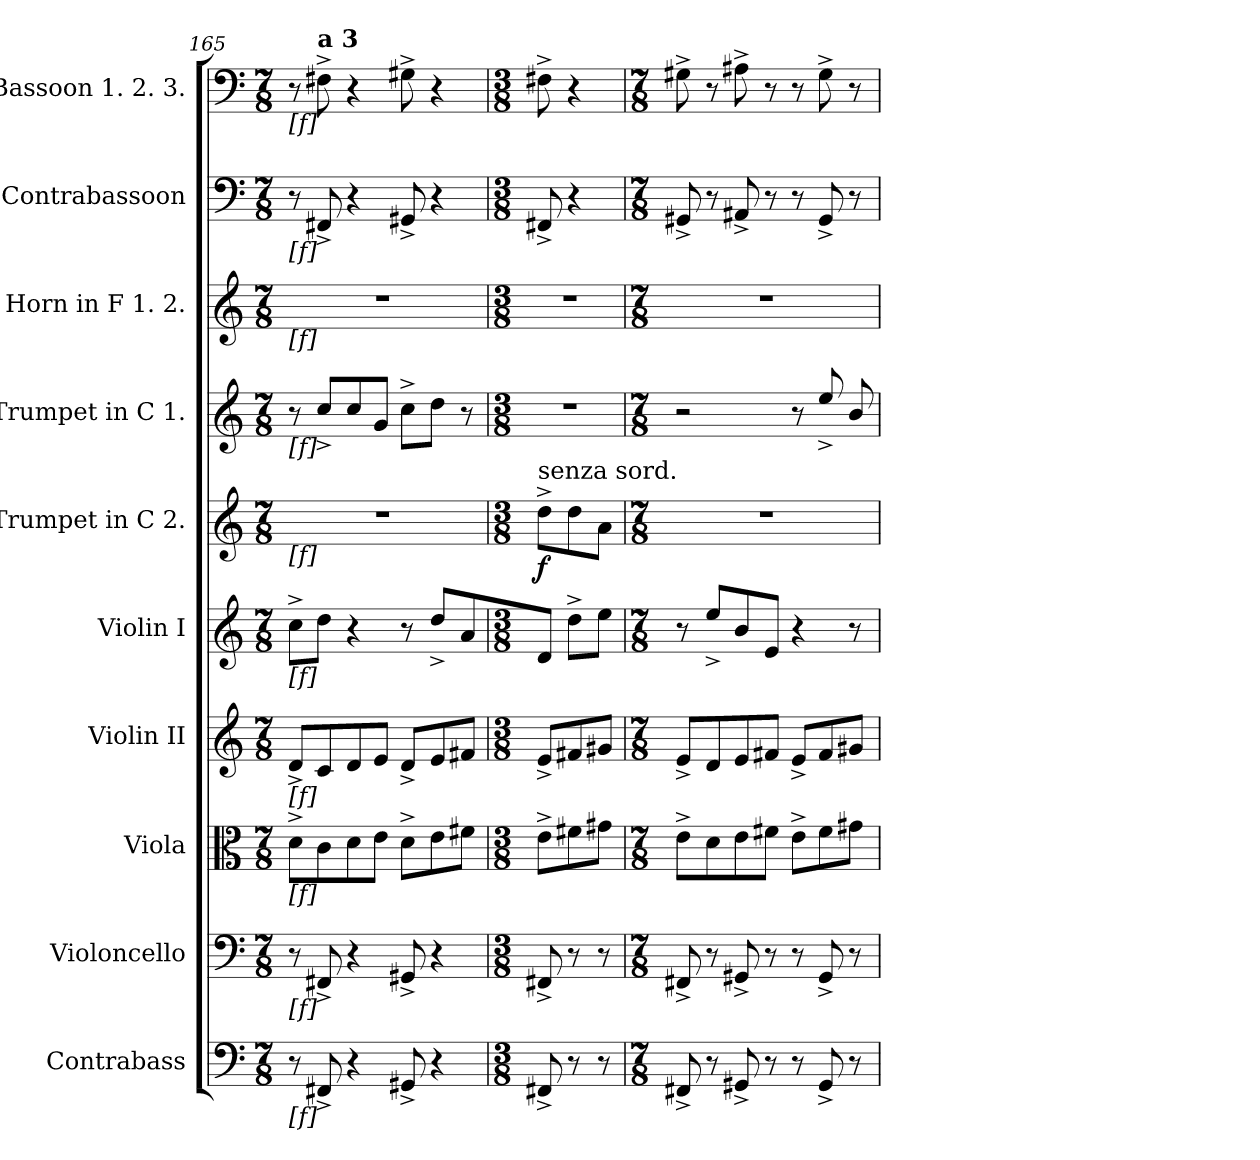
**kern	**kern	**kern	**kern	**kern	**kern	**dynam	**kern	**kern	**kern	**kern
*part10	*part9	*part8	*part7	*part6	*part5	*part5	*part4	*part3	*part2	*part1
*staff10	*staff9	*staff8	*staff7	*staff6	*staff5	*staff5	*staff4	*staff3	*staff2	*staff1
*I"Contrabass	*I"Violoncello	*I"Viola	*I"Violin II	*I"Violin I	*I"Trumpet in C 2.	*	*I"Trumpet in C 1.	*I"Horn in F 1. 2.	*I"Contrabassoon	*I"Bassoon 1. 2. 3.
*I'Cb.	*I'Vc.	*I'Vla.	*I'Vln. II	*I'Vln. I	*	*	*	*I'Hn.	*I'Cbsn.	*I'Bsn.
!!LO:PB:g=z
*clefF4	*clefF4	*clefC3	*clefG2	*clefG2	*clefG2	*	*clefG2	*clefG2	*clefF4	*clefF4
*ITrd7c12	*	*	*	*	*	*	*	*ITrd4c7	*ITrd7c12	*
*k[]	*k[]	*k[]	*k[]	*k[]	*k[]	*	*k[]	*k[b-]	*k[]	*k[]
*M7/8	*M7/8	*M7/8	*M7/8	*M7/8	*M7/8	*	*M7/8	*M7/8	*M7/8	*M7/8
*MM172	*MM172	*MM172	*MM172	*MM172	*MM172	*	*MM172	*MM172	*MM172	*MM172
=165	=165	=165	=165	=165	=165	=165	=165	=165	=165	=165
!	!	!	!	!	!	!	!	!	!	!LO:TX:b:t=[f]
!	!	!	!	!	!	!	!	!	!LO:TX:b:t=[f]	!
!	!	!	!	!	!	!	!	!LO:TX:b:t=[f]	!	!
!	!	!	!	!	!	!	!LO:TX:b:t=[f]	!	!	!
!	!	!	!	!	!LO:TX:b:t=[f]	!	!	!	!	!
!	!	!	!	!LO:TX:b:t=[f]	!	!	!	!	!	!
!	!	!	!LO:TX:b:t=[f]	!	!	!	!	!	!	!
!	!	!LO:TX:b:t=[f]	!	!	!	!	!	!	!	!
!	!LO:TX:b:t=[f]	!	!	!	!	!	!	!	!	!
!LO:TX:b:t=[f]	!	!	!	!	!	!	!	!	!	!
!	!	!	!	!	!LO:N:vis=1	!	!	!LO:N:vis=1	!	!
8r	8r	8d^i\L	8d^i/L	8cc^i\L	2..r	.	8r	2..r	8r	8r
!	!	!	!	!	!	!	!	!	!	!LO:TX:a:B:t=a 3
8FFF#X^i/	8FF#X^i/	8ci\	8ci/	8ddi\J	.	.	8cc^i/L	.	8FFF#X^i/	8F#X^i\
4r	4r	8di\	8di/	4r	.	.	8cci/	.	4r	4r
.	.	8ei\J	8ei/J	.	.	.	8gi/J	.	.	.
8GGG#X^i/	8GG#X^i/	8d^i\L	8d^i/L	8r	.	.	8cc^i\L	.	8GGG#X^i/	8G#X^i\
4r	4r	8ei\	8ei/	8dd^i/L	.	.	8ddi\J	.	4r	4r
.	.	8f#Xi\J	8f#Xi/J	8ai/	.	.	8r	.	.	.
=166	=166	=166	=166	=166	=166	=166	=166	=166	=166	=166
*M3/8	*M3/8	*M3/8	*M3/8	*M3/8	*M3/8	*	*M3/8	*M3/8	*M3/8	*M3/8
!	!	!	!	!	!LO:TX:a:t=senza sord.	!	!	!	!	!
!	!	!	!	!	!	!	!LO:N:vis=1	!LO:N:vis=1	!	!
8FFF#X^i/	8FF#X^i/	8e^i\L	8e^i/L	8di/J	8dd^i\L	f	4.r	4.r	8FFF#X^i/	8F#X^i\
8r	8r	8f#Xi\	8f#Xi/	8dd^i\L	8ddi\	.	.	.	4r	4r
8r	8r	8g#Xi\J	8g#Xi/J	8eei\J	8ai\J	.	.	.	.	.
=167	=167	=167	=167	=167	=167	=167	=167	=167	=167	=167
*M7/8	*M7/8	*M7/8	*M7/8	*M7/8	*M7/8	*	*M7/8	*M7/8	*M7/8	*M7/8
!	!	!	!	!	!LO:N:vis=1	!	!	!LO:N:vis=1	!	!
8FFF#X^i/	8FF#X^i/	8e^i\L	8e^i/L	8r	2..r	.	2r	2..r	8GGG#X^i/	8G#X^i\
8r	8r	8di\	8di/	8ee^i/L	.	.	.	.	8r	8r
8GGG#X^i/	8GG#X^i/	8ei\	8ei/	8bi/	.	.	.	.	8AAA#X^i/	8A#X^i\
8r	8r	8f#Xi\J	8f#Xi/J	8ei/J	.	.	.	.	8r	8r
8r	8r	8e^i\L	8e^i/L	4r	.	.	8r	.	8r	8r
8GGG#^i/	8GG#^i/	8f#i\	8f#i/	.	.	.	8ee^i/L	.	8GGG#^i/	8G#^i\
8r	8r	8g#Xi\J	8g#Xi/J	8r	.	.	8bi/	.	8r	8r
=	=	=	=	=	=	=	=	=	=	=
*-	*-	*-	*-	*-	*-	*-	*-	*-	*-	*-
